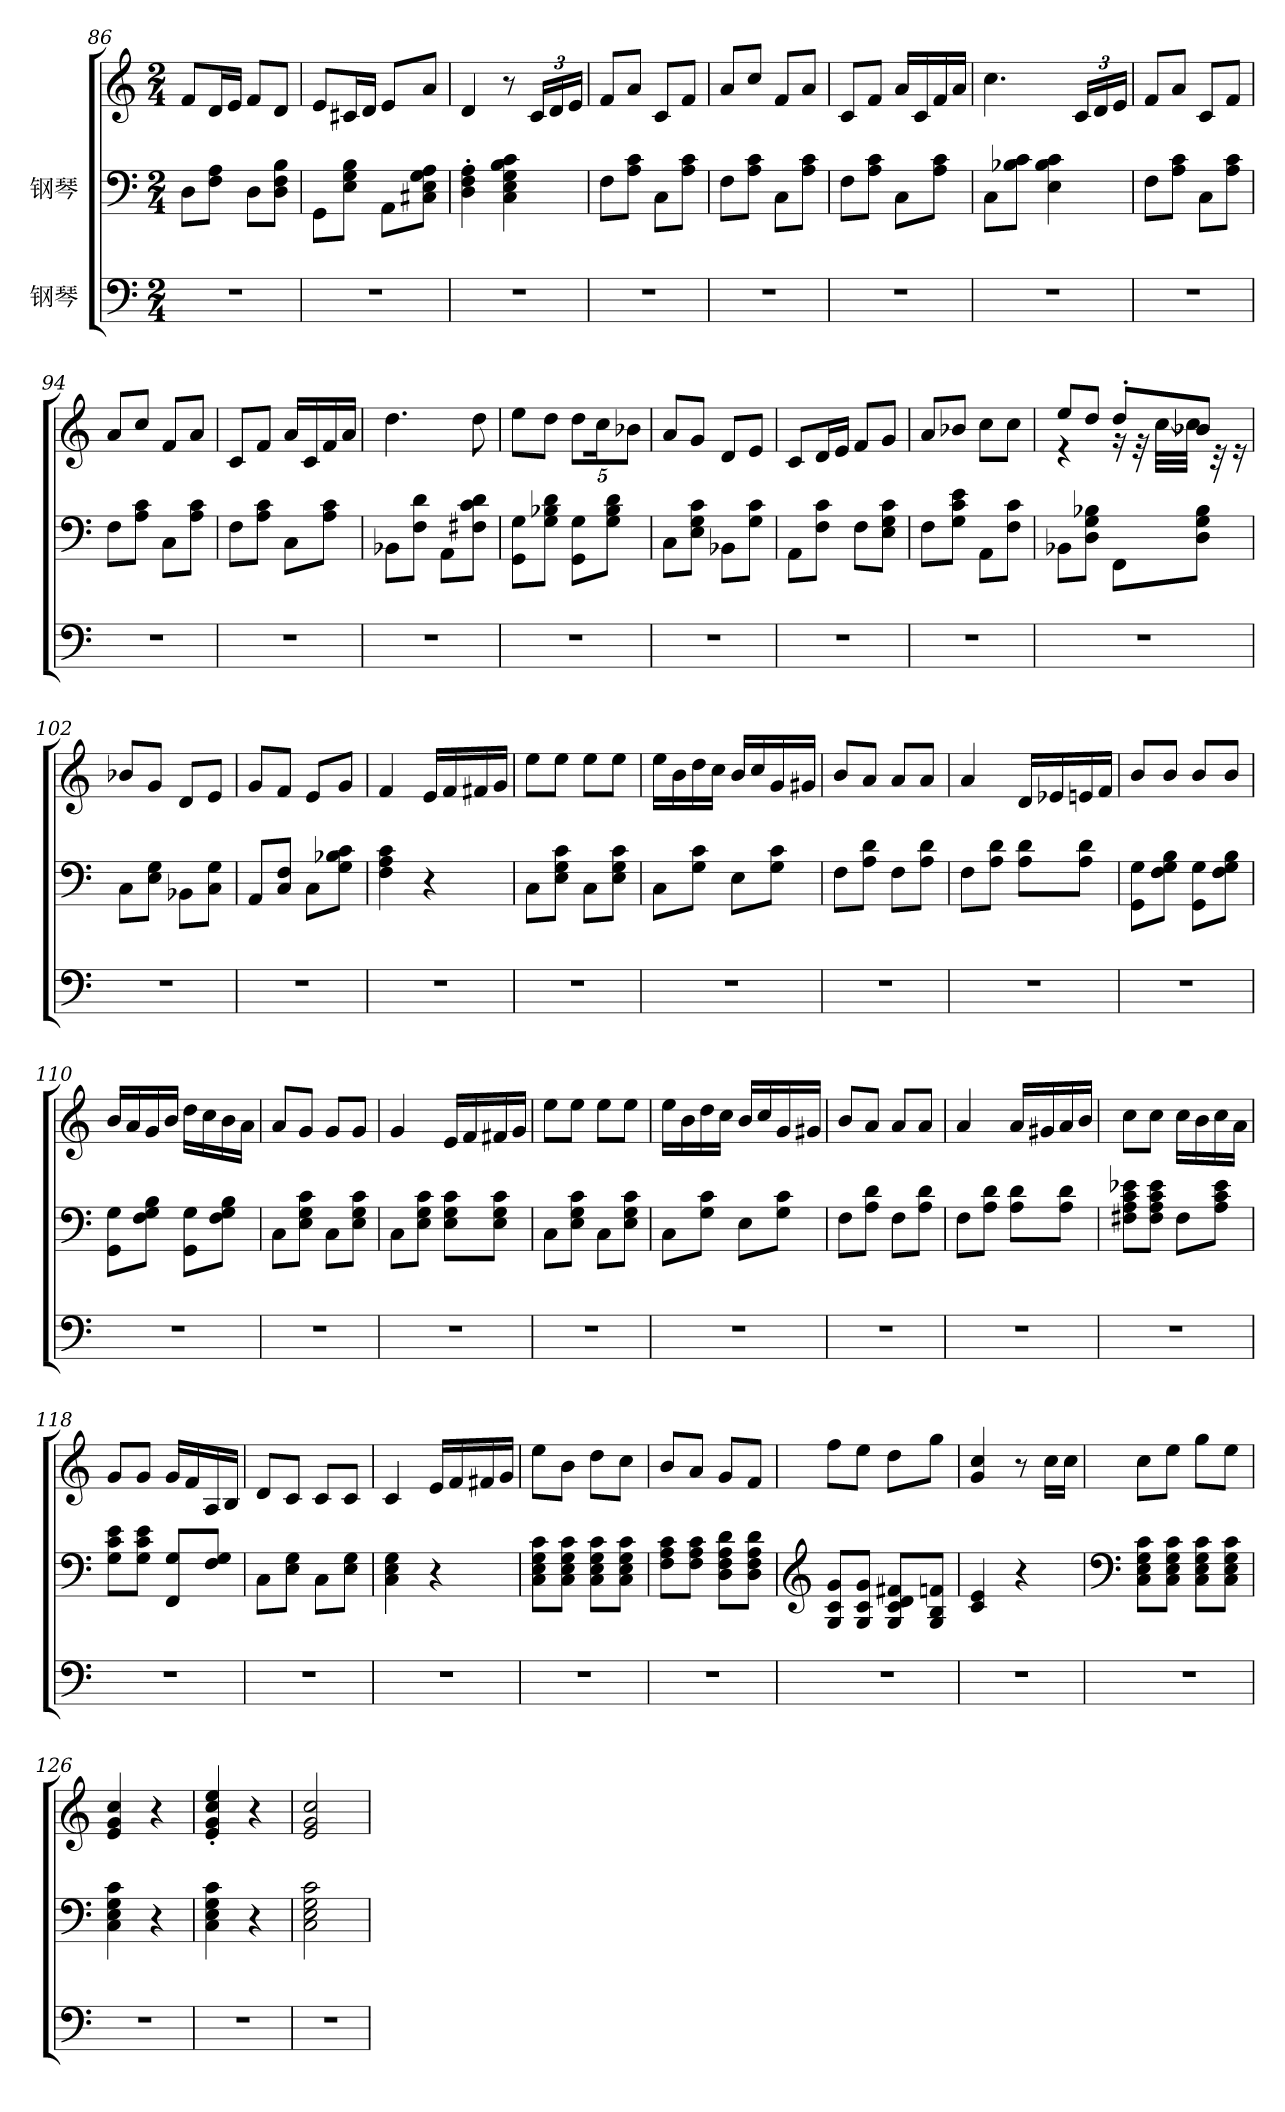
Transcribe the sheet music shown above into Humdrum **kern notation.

**kern	**kern	**kern
*part2	*part1	*part1
*staff3	*staff2	*staff1
*I"钢琴	*I"钢琴	*
*clefF4	*clefF4	*clefG2
*k[]	*k[]	*k[]
*M2/4	*M2/4	*M2/4
=86	=86	=86
2r	8D\L	8f/L
.	8F\ 8A\J	16d/L
.	.	16e/JJ
.	8D\L	8f/L
.	8D\ 8F\ 8B\J	8d/J
=87	=87	=87
2r	8GG\L	8e/L
.	8E\ 8G\ 8B\J	16c#X/L
.	.	16d/JJ
.	8AA\L	8e/L
.	8C#X\ 8E\ 8G\ 8A\J	8a/J
=88	=88	=88
2r	4D\' 4F\' 4A\'	4d/
.	4C\ 4E\ 4G\ 4B\ 4c\	8r
*	*	*Xbrackettup
.	.	24c/LL
.	.	24d/
.	.	24e/JJ
=89	=89	=89
2r	8F\L	8f/L
.	8A\ 8c\J	8a/J
.	8C\L	8c/L
.	8A\ 8c\J	8f/J
=90	=90	=90
2r	8F\L	8a/L
.	8A\ 8c\J	8cc/J
.	8C\L	8f/L
.	8A\ 8c\J	8a/J
=91	=91	=91
2r	8F\L	8c/L
.	8A\ 8c\J	8f/J
.	8C\L	16a/LL
.	.	16c/
.	8A\ 8c\J	16f/
.	.	16a/JJ
!!LO:PB:g=z
=92	=92	=92
2r	8C\L	4.cc\
.	8B-X\ 8c\J	.
.	4E\ 4B-\ 4c\	.
.	.	24c/LL
.	.	24d/
.	.	24e/JJ
=93	=93	=93
2r	8F\L	8f/L
.	8A\ 8c\J	8a/J
.	8C\L	8c/L
.	8A\ 8c\J	8f/J
=94	=94	=94
2r	8F\L	8a/L
.	8A\ 8c\J	8cc/J
.	8C\L	8f/L
.	8A\ 8c\J	8a/J
=95	=95	=95
2r	8F\L	8c/L
.	8A\ 8c\J	8f/J
.	8C\L	16a/LL
.	.	16c/
.	8A\ 8c\J	16f/
.	.	16a/JJ
=96	=96	=96
2r	8BB-X\L	4.dd\
.	8F\ 8d\J	.
.	8AA\L	.
.	8F#X\ 8c\ 8d\J	8dd\
=97	=97	=97
2r	8GG\ 8G\L	8ee\L
.	8G\ 8B-X\ 8d\J	8dd\J
.	8GG\ 8G\L	10dd\L
.	.	20cc\K
.	8G\ 8B-\ 8d\J	.
.	.	10b-X\J
!!LO:LB:g=z
=98	=98	=98
2r	8C\L	8a/L
.	8E\ 8G\ 8c\J	8g/J
.	8BB-X\L	8d/L
.	8G\ 8c\J	8e/J
=99	=99	=99
2r	8AA\L	8c/L
.	8F\ 8c\J	16d/L
.	.	16e/JJ
.	8F\L	8f/L
.	8E\ 8G\ 8c\J	8g/J
=100	=100	=100
2r	8F\L	8a/L
.	8G\ 8c\ 8e\J	8b-X/J
.	8AA\L	8cc\L
.	8F\ 8c\J	8cc\J
=101	=101	=101
*	*	*^
2r	8BB-X\L	8ee/L	4r
.	8D\ 8G\ 8B-X\J	8dd/J	.
.	8FF\L	8dd'/L	16r
.	.	.	32r
.	.	.	[32cc\LLL
.	8D\ 8G\ 8B-\J	8b-X/J	32cc\JJJ]
.	.	.	32r
.	.	.	16r
*	*	*v	*v
=102	=102	=102
2r	8C\L	8b-X/L
.	8E\ 8G\J	8g/J
.	8BB-X\L	8d/L
.	8C\ 8G\J	8e/J
=103	=103	=103
2r	8AA/L	8g/L
.	8C/ 8F/J	8f/J
.	8C\L	8e/L
.	8G\ 8B-X\ 8c\J	8g/J
!!LO:LB:g=z
=104	=104	=104
2r	4F\ 4A\ 4c\	4f/
.	4r	16e/LL
.	.	16f/
.	.	16f#X/
.	.	16g/JJ
=105	=105	=105
2r	8C\L	8ee\L
.	8E\ 8G\ 8c\J	8ee\J
.	8C\L	8ee\L
.	8E\ 8G\ 8c\J	8ee\J
=106	=106	=106
2r	8C\L	16ee\LL
.	.	16b\
.	8G\ 8c\J	16dd\
.	.	16cc\JJ
.	8E\L	16b/LL
.	.	16cc/
.	8G\ 8c\J	16g/
.	.	16g#X/JJ
=107	=107	=107
2r	8F\L	8b/L
.	8A\ 8d\J	8a/J
.	8F\L	8a/L
.	8A\ 8d\J	8a/J
=108	=108	=108
2r	8F\L	4a/
.	8A\ 8d\J	.
.	8A\ 8d\L	16d/LL
.	.	16e-X/
.	8A\ 8d\J	16en/
.	.	16f/JJ
=109	=109	=109
2r	8GG\ 8G\L	8b/L
.	8F\ 8G\ 8B\J	8b/J
.	8GG\ 8G\L	8b/L
.	8F\ 8G\ 8B\J	8b/J
!!LO:LB:g=z
=110	=110	=110
2r	8GG\ 8G\L	16b/LL
.	.	16a/
.	8F\ 8G\ 8B\J	16g/
.	.	16b/JJ
.	8GG\ 8G\L	16dd\LL
.	.	16cc\
.	8F\ 8G\ 8B\J	16b\
.	.	16a\JJ
=111	=111	=111
2r	8C\L	8a/L
.	8E\ 8G\ 8c\J	8g/J
.	8C\L	8g/L
.	8E\ 8G\ 8c\J	8g/J
=112	=112	=112
2r	8C\L	4g/
.	8E\ 8G\ 8c\J	.
.	8E\ 8G\ 8c\L	16e/LL
.	.	16f/
.	8E\ 8G\ 8c\J	16f#X/
.	.	16g/JJ
=113	=113	=113
2r	8C\L	8ee\L
.	8E\ 8G\ 8c\J	8ee\J
.	8C\L	8ee\L
.	8E\ 8G\ 8c\J	8ee\J
=114	=114	=114
2r	8C\L	16ee\LL
.	.	16b\
.	8G\ 8c\J	16dd\
.	.	16cc\JJ
.	8E\L	16b/LL
.	.	16cc/
.	8G\ 8c\J	16g/
.	.	16g#X/JJ
=115	=115	=115
2r	8F\L	8b/L
.	8A\ 8d\J	8a/J
.	8F\L	8a/L
.	8A\ 8d\J	8a/J
!!LO:PB:g=z
=116	=116	=116
2r	8F\L	4a/
.	8A\ 8d\J	.
.	8A\ 8d\L	16a/LL
.	.	16g#X/
.	8A\ 8d\J	16a/
.	.	16b/JJ
=117	=117	=117
2r	8F#X\ 8A\ 8c\ 8e-X\L	8cc\L
.	8F#\ 8A\ 8c\ 8e-\J	8cc\J
.	8F#\L	16cc\LL
.	.	16b\
.	8A\ 8c\ 8e-\J	16cc\
.	.	16a\JJ
=118	=118	=118
2r	8G\ 8c\ 8e\L	8g/L
.	8G\ 8c\ 8e\J	8g/J
.	8FF/ 8G/L	16g/LL
.	.	16f/
.	8F/ 8G/J	16A/
.	.	16B/JJ
=119	=119	=119
2r	8C\L	8d/L
.	8E\ 8G\J	8c/J
.	8C\L	8c/L
.	8E\ 8G\J	8c/J
=120	=120	=120
2r	4C\ 4E\ 4G\	4c/
.	4r	16e/LL
.	.	16f/
.	.	16f#X/
.	.	16g/JJ
=121	=121	=121
2r	8C\ 8E\ 8G\ 8c\L	8ee\L
.	8C\ 8E\ 8G\ 8c\J	8b\J
.	8C\ 8E\ 8G\ 8c\L	8dd\L
.	8C\ 8E\ 8G\ 8c\J	8cc\J
!!LO:LB:g=z
=122	=122	=122
2r	8F\ 8A\ 8c\L	8b/L
.	8F\ 8A\ 8c\J	8a/J
.	8D\ 8F\ 8A\ 8d\L	8g/L
.	8D\ 8F\ 8A\ 8d\J	8f/J
=123	=123	=123
*	*clefG2	*
2r	8G/ 8c/ 8g/L	8ff\L
.	8G/ 8c/ 8g/J	8ee\J
.	8G/ 8c/ 8d/ 8f#X/L	8dd\L
.	8G/ 8B/ 8fn/J	8gg\J
=124	=124	=124
2r	4c/ 4e/	4g/ 4cc/
.	4r	8r
.	.	16cc\LL
.	.	16cc\JJ
=125	=125	=125
*	*clefF4	*
2r	8C\ 8E\ 8G\ 8c\L	8cc\L
.	8C\ 8E\ 8G\ 8c\J	8ee\J
.	8C\ 8E\ 8G\ 8c\L	8gg\L
.	8C\ 8E\ 8G\ 8c\J	8ee\J
=126	=126	=126
2r	4C\ 4E\ 4G\ 4c\	4e/ 4g/ 4cc/
.	4r	4r
=127	=127	=127
2r	4C\ 4E\ 4G\ 4c\	4e/' 4g/' 4cc/' 4ee/'
.	4r	4r
=128	=128	=128
2r	2C\ 2E\ 2G\ 2c\	2e/ 2g/ 2cc/
=	=	=
*-	*-	*-
